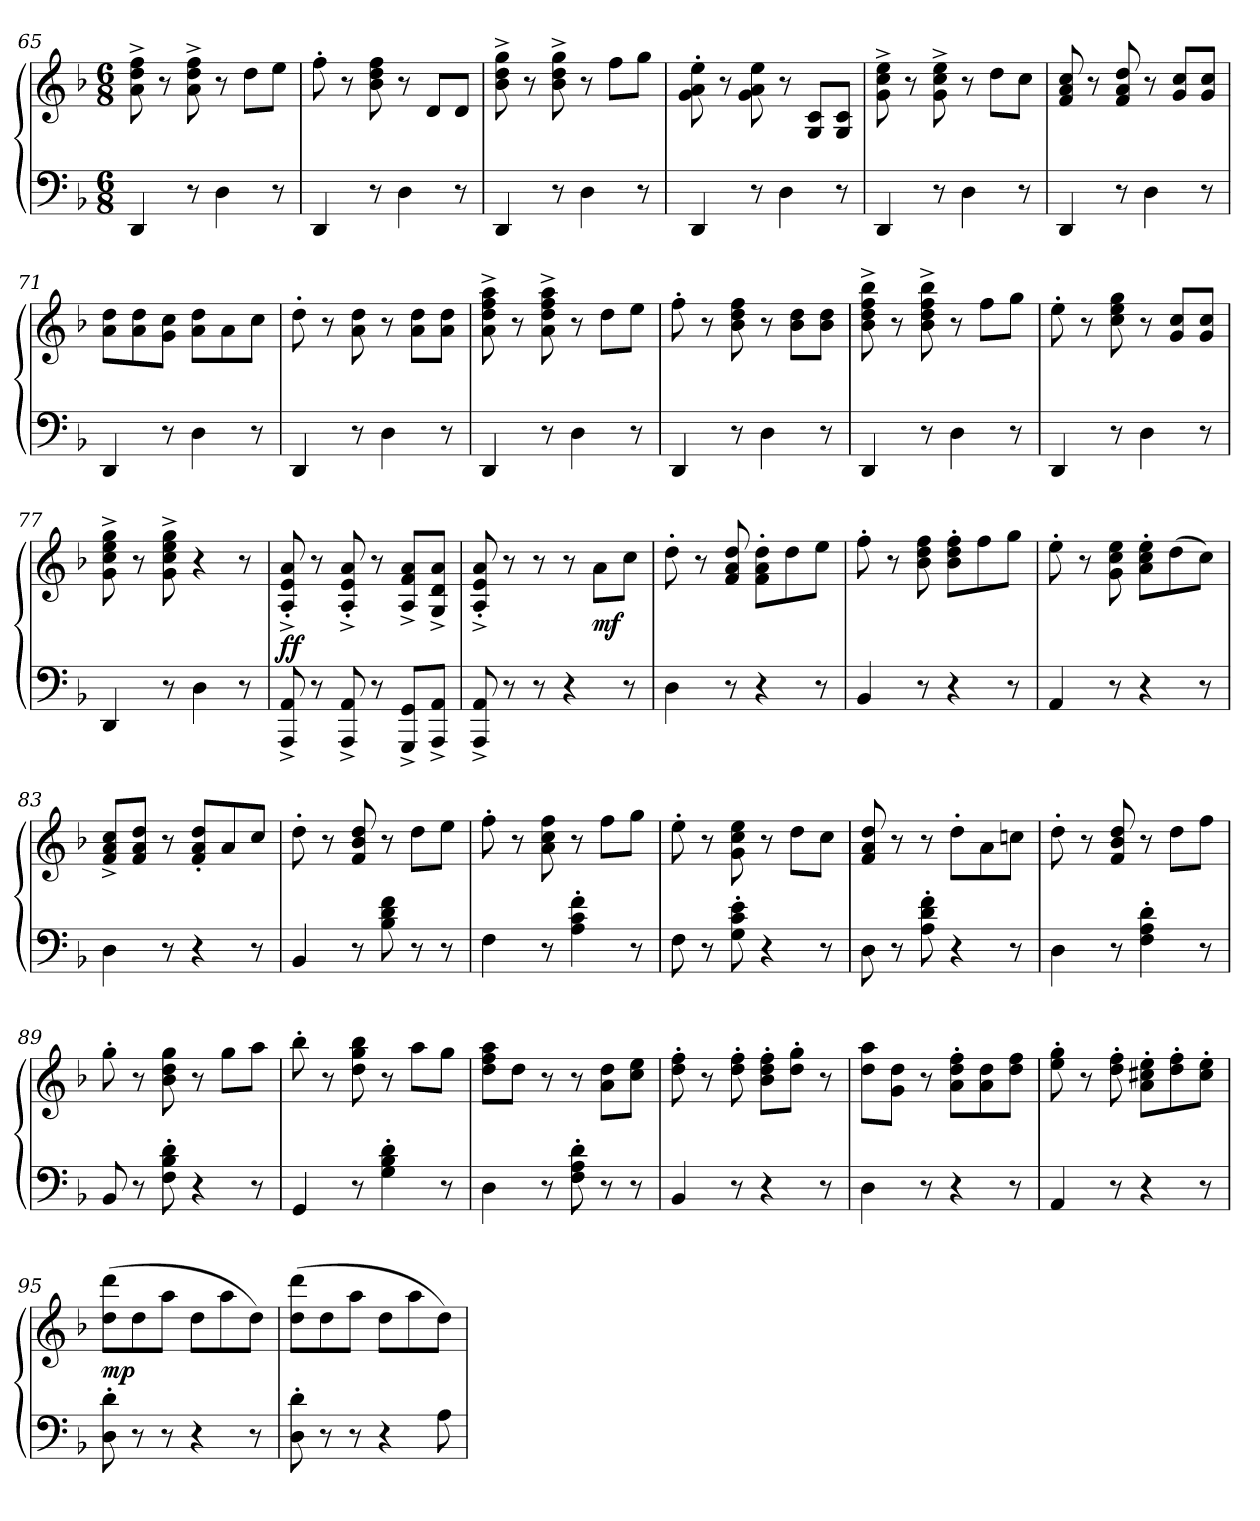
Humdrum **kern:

**kern	**kern	**dynam
*part1	*part1	*part1
*staff2	*staff1	*staff1/2
*clefF4	*clefG2	*
*k[b-]	*k[b-]	*
*M6/8	*M6/8	*
=65	=65	=65
4DD	8a^ 8dd^ 8ff^	.
.	8r	.
8r	8a^ 8dd^ 8ff^	.
4D	8r	.
.	8ddL	.
8r	8eeJ	.
=66	=66	=66
4DD	8ff'	.
.	8r	.
8r	8b- 8dd 8ff	.
4D	8r	.
.	8dL	.
8r	8dJ	.
!!LO:PB:g=z
=67	=67	=67
4DD	8b-^ 8dd^ 8gg^	.
.	8r	.
8r	8b-^ 8dd^ 8gg^	.
4D	8r	.
.	8ffL	.
8r	8ggJ	.
=68	=68	=68
4DD	8g' 8a' 8ee'	.
.	8r	.
8r	8g 8a 8ee	.
4D	8r	.
.	8G 8cL	.
8r	8G 8cJ	.
=69	=69	=69
4DD	8g^ 8cc^ 8ee^	.
.	8r	.
8r	8g^ 8cc^ 8ee^	.
4D	8r	.
.	8ddL	.
8r	8ccJ	.
=70	=70	=70
4DD	8f 8a 8cc	.
.	8r	.
8r	8f 8a 8dd	.
4D	8r	.
.	8g 8ccL	.
8r	8g 8ccJ	.
=71	=71	=71
4DD	8a 8ddL	.
.	8a 8dd	.
8r	8g 8ccJ	.
4D	8a 8ddL	.
.	8a	.
8r	8ccJ	.
=72	=72	=72
4DD	8dd'	.
.	8r	.
8r	8a 8dd	.
4D	8r	.
.	8a 8ddL	.
8r	8a 8ddJ	.
!!LO:LB:g=z
=73	=73	=73
4DD	8a^ 8dd^ 8ff^ 8aa^	.
.	8r	.
8r	8a^ 8dd^ 8ff^ 8aa^	.
4D	8r	.
.	8ddL	.
8r	8eeJ	.
=74	=74	=74
4DD	8ff'	.
.	8r	.
8r	8b- 8dd 8ff	.
4D	8r	.
.	8b- 8ddL	.
8r	8b- 8ddJ	.
=75	=75	=75
4DD	8b-^ 8dd^ 8ff^ 8bb-^	.
.	8r	.
8r	8b-^ 8dd^ 8ff^ 8bb-^	.
4D	8r	.
.	8ffL	.
8r	8ggJ	.
=76	=76	=76
4DD	8ee'	.
.	8r	.
8r	8cc 8ee 8gg	.
4D	8r	.
.	8g 8ccL	.
8r	8g 8ccJ	.
=77	=77	=77
4DD	8g^ 8cc^ 8ee^ 8gg^	.
.	8r	.
8r	8g^ 8cc^ 8ee^ 8gg^	.
4D	4r	.
8r	8r	.
=78	=78	=78
8AAA^ 8AA^	8A'^ 8e'^ 8a'^	ff
8r	8r	.
8AAA^ 8AA^	8A'^ 8e'^ 8a'^	.
8r	8r	.
8GGG^ 8GG^L	8A^ 8f^ 8a^L	.
8AAA^ 8AA^J	8G^ 8d^ 8a^J	.
=79	=79	=79
8AAA^ 8AA^	8A'^ 8e'^ 8a'^	.
8r	8r	.
8r	8r	.
4r	8r	.
.	8aL	mf
8r	8ccJ	.
!!LO:LB:g=z
=80	=80	=80
4D	8dd'	.
.	8r	.
8r	8f 8a 8dd	.
4r	8f' 8a' 8dd'L	.
.	8dd	.
8r	8eeJ	.
=81	=81	=81
4BB-	8ff'	.
.	8r	.
8r	8b- 8dd 8ff	.
4r	8b-' 8dd' 8ff'L	.
.	8ff	.
8r	8ggJ	.
=82	=82	=82
4AA	8ee'	.
.	8r	.
8r	8g 8cc 8ee	.
4r	8a' 8cc' 8ee'L	.
.	(8dd	.
8r	8ccJ)	.
=83	=83	=83
4D	8f^ 8a^ 8cc^L	.
.	8f 8a 8ddJ	.
8r	8r	.
4r	8f' 8a' 8dd'L	.
.	8a	.
8r	8ccJ	.
=84	=84	=84
4BB-	8dd'	.
.	8r	.
8r	8f 8b- 8dd	.
8B- 8d 8f	8r	.
8r	8ddL	.
8r	8eeJ	.
=85	=85	=85
4F	8ff'	.
.	8r	.
8r	8a 8cc 8ff	.
4A' 4c' 4f'	8r	.
.	8ffL	.
8r	8ggJ	.
!!LO:LB:g=z
=86	=86	=86
8F	8ee'	.
8r	8r	.
8G' 8c' 8e'	8g 8cc 8ee	.
4r	8r	.
.	8ddL	.
8r	8ccJ	.
=87	=87	=87
8D	8f 8a 8dd	.
8r	8r	.
8A' 8d' 8f'	8r	.
4r	8dd'L	.
.	8a	.
8r	8ccnJ	.
=88	=88	=88
4D	8dd'	.
.	8r	.
8r	8f 8b- 8dd	.
4F' 4A' 4d'	8r	.
.	8ddL	.
8r	8ffJ	.
=89	=89	=89
8BB-	8gg'	.
8r	8r	.
8F' 8B-' 8d'	8b- 8dd 8gg	.
4r	8r	.
.	8ggL	.
8r	8aaJ	.
=90	=90	=90
4GG	8bb-'	.
.	8r	.
8r	8dd 8gg 8bb-	.
4G' 4B-' 4d'	8r	.
.	8aaL	.
8r	8ggJ	.
=91	=91	=91
4D	8dd 8ff 8aaL	.
.	8ddJ	.
8r	8r	.
8F' 8A' 8d'	8r	.
8r	8a 8ddL	.
8r	8cc 8eeJ	.
!!LO:LB:g=z
=92	=92	=92
4BB-	8dd' 8ff'	.
.	8r	.
8r	8dd' 8ff'	.
4r	8b-' 8dd' 8ff'L	.
.	8dd' 8gg'J	.
8r	8r	.
=93	=93	=93
4D	8dd 8aaL	.
.	8g 8ddJ	.
8r	8r	.
4r	8a' 8dd' 8ff'L	.
.	8a 8dd	.
8r	8dd 8ffJ	.
=94	=94	=94
4AA	8ee' 8gg'	.
.	8r	.
8r	8dd' 8ff'	.
4r	8a' 8cc#X' 8ee'L	.
.	8dd' 8ff'	.
8r	8cc#' 8ee'J	.
=95	=95	=95
8D' 8d'	(8dd 8dddL	mp
8r	8dd	.
8r	8aaJ	.
4r	8ddL	.
.	8aa	.
8r	8ddJ)	.
=96	=96	=96
8D' 8d'	(8dd 8dddL	.
8r	8dd	.
8r	8aaJ	.
4r	8ddL	.
.	8aa	.
8A	8ddJ)	.
=	=	=
*-	*-	*-
